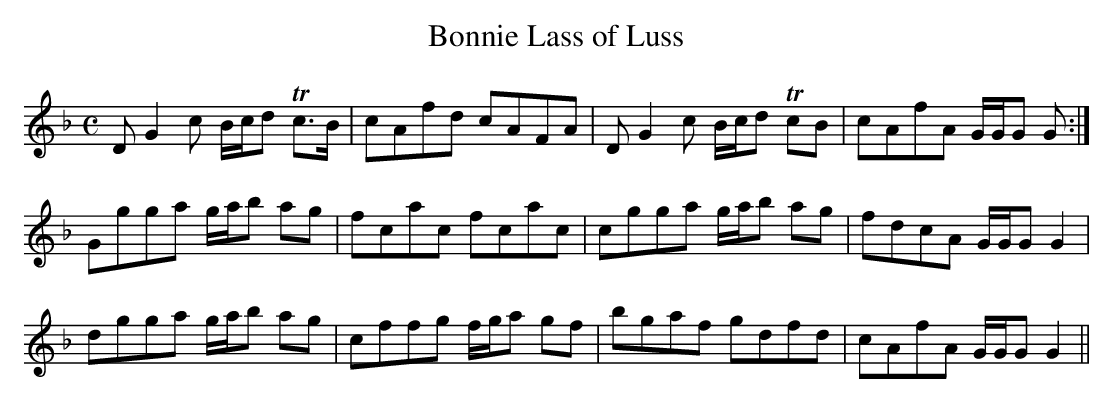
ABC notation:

X:1
T:Bonnie Lass of Luss
M:C
L:1/8
K:Gdor
DG2c B/c/d Tc>B|cAfd cAFA|D G2c B/c/d TcB|cAfA G/G/G G:|
Ggga g/a/b ag|fcac fcac|cgga g/a/b ag|fdcA G/G/G G2|
dgga g/a/b ag|cffg f/g/a gf|bgaf gdfd|cAfA G/G/G G2||
